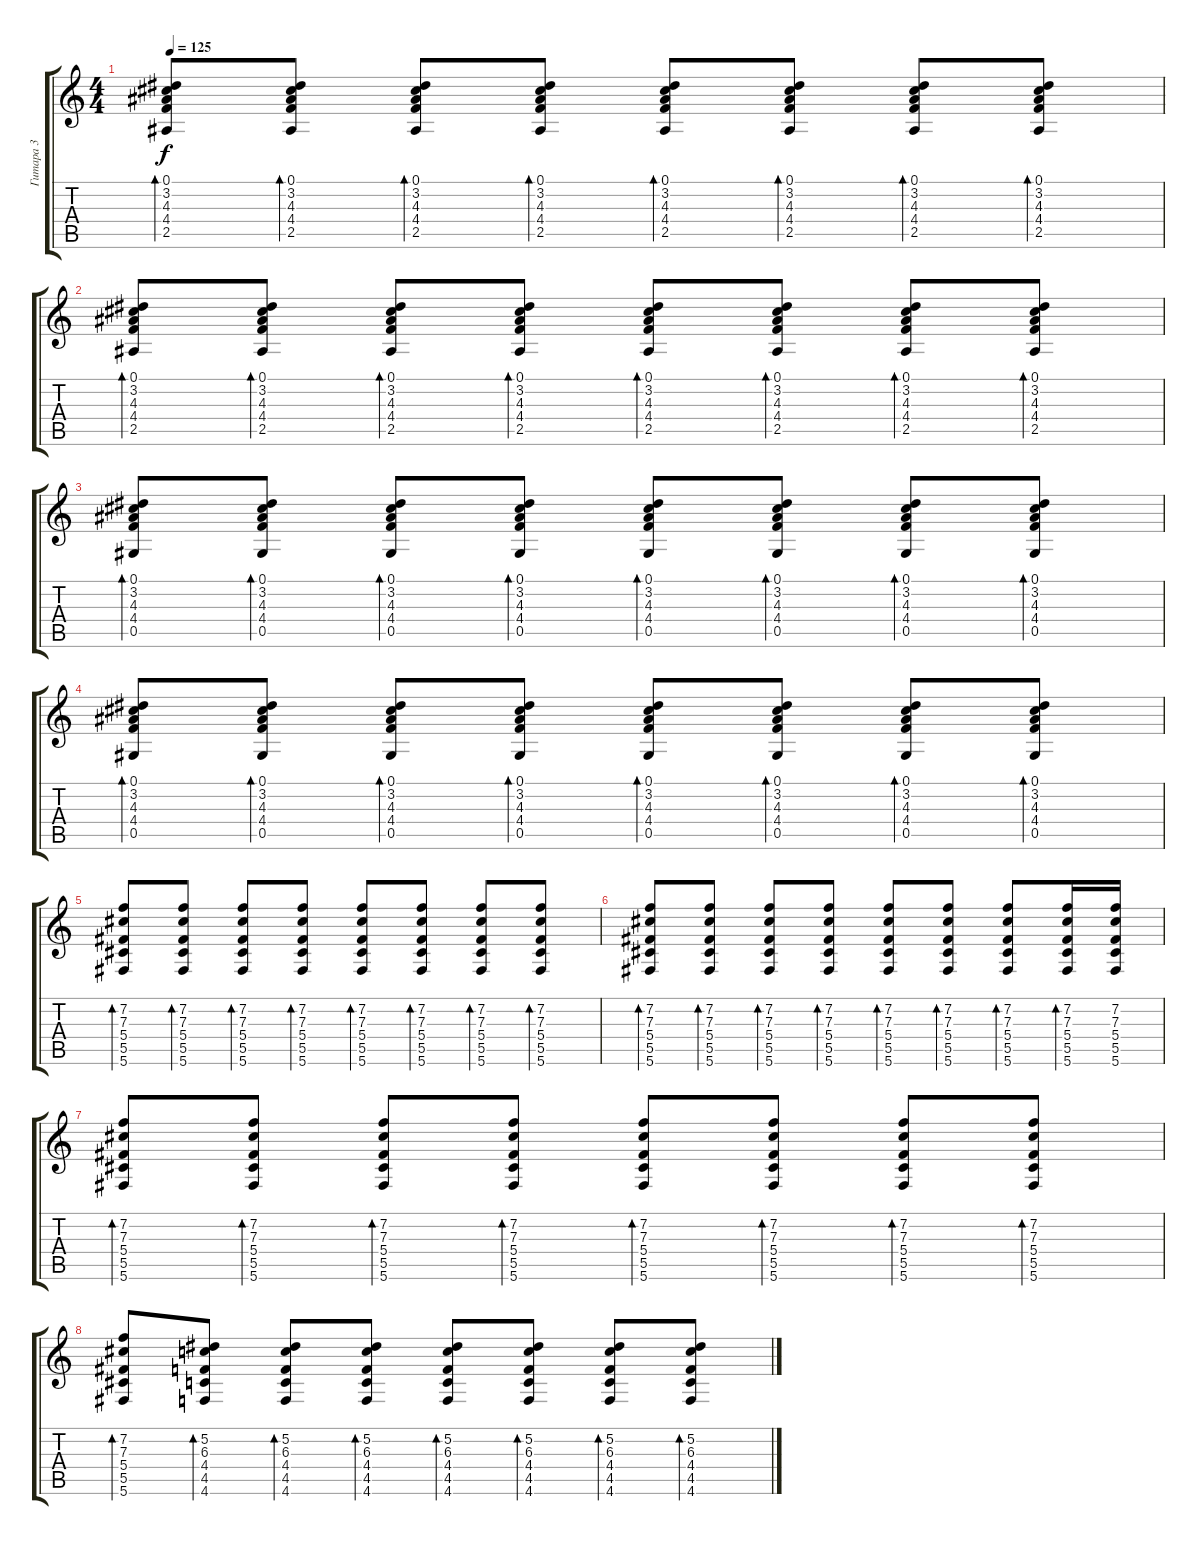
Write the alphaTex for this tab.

\track ("Гитара 3" "Гитара 3") {instrument electricguitarclean}
\staff {score tabs}
\tuning (Eb4 Bb3 Gb3 Db3 Ab2 Db2) {hide}
\ts (4 4)
\tempo 125
\clef g2
\ks c
(0.1 3.2 4.3 4.4 2.5).8{bd 60 dy f} (0.1 3.2 4.3 4.4 2.5).8{bd 60} (0.1 3.2 4.3 4.4 2.5).8{bd 60} (0.1 3.2 4.3 4.4 2.5).8{bd 60} (0.1 3.2 4.3 4.4 2.5).8{bd 60} (0.1 3.2 4.3 4.4 2.5).8{bd 60} (0.1 3.2 4.3 4.4 2.5).8{bd 60} (0.1 3.2 4.3 4.4 2.5).8{bd 60} |
(0.1 3.2 4.3 4.4 2.5).8{bd 60} (0.1 3.2 4.3 4.4 2.5).8{bd 60} (0.1 3.2 4.3 4.4 2.5).8{bd 60} (0.1 3.2 4.3 4.4 2.5).8{bd 60} (0.1 3.2 4.3 4.4 2.5).8{bd 60} (0.1 3.2 4.3 4.4 2.5).8{bd 60} (0.1 3.2 4.3 4.4 2.5).8{bd 60} (0.1 3.2 4.3 4.4 2.5).8{bd 60} |
(0.1 3.2 4.3 4.4 0.5).8{bd 60} (0.1 3.2 4.3 4.4 0.5).8{bd 60} (0.1 3.2 4.3 4.4 0.5).8{bd 60} (0.1 3.2 4.3 4.4 0.5).8{bd 60} (0.1 3.2 4.3 4.4 0.5).8{bd 60} (0.1 3.2 4.3 4.4 0.5).8{bd 60} (0.1 3.2 4.3 4.4 0.5).8{bd 60} (0.1 3.2 4.3 4.4 0.5).8{bd 60} |
(0.1 3.2 4.3 4.4 0.5).8{bd 60} (0.1 3.2 4.3 4.4 0.5).8{bd 60} (0.1 3.2 4.3 4.4 0.5).8{bd 60} (0.1 3.2 4.3 4.4 0.5).8{bd 60} (0.1 3.2 4.3 4.4 0.5).8{bd 60} (0.1 3.2 4.3 4.4 0.5).8{bd 60} (0.1 3.2 4.3 4.4 0.5).8{bd 60} (0.1 3.2 4.3 4.4 0.5).8{bd 60} |
(7.2 7.3 5.4 5.5 5.6).8{bd 60} (7.2 7.3 5.4 5.5 5.6).8{bd 60} (7.2 7.3 5.4 5.5 5.6).8{bd 60} (7.2 7.3 5.4 5.5 5.6).8{bd 60} (7.2 7.3 5.4 5.5 5.6).8{bd 60} (7.2 7.3 5.4 5.5 5.6).8{bd 60} (7.2 7.3 5.4 5.5 5.6).8{bd 60} (7.2 7.3 5.4 5.5 5.6).8{bd 60} |
(7.2 7.3 5.4 5.5 5.6).8{bd 60} (7.2 7.3 5.4 5.5 5.6).8{bd 60} (7.2 7.3 5.4 5.5 5.6).8{bd 60} (7.2 7.3 5.4 5.5 5.6).8{bd 60} (7.2 7.3 5.4 5.5 5.6).8{bd 60} (7.2 7.3 5.4 5.5 5.6).8{bd 60} (7.2 7.3 5.4 5.5 5.6).8{bd 60} (7.2 7.3 5.4 5.5 5.6).16{bd 60} (7.2 7.3 5.4 5.5 5.6).16 |
(7.2 7.3 5.4 5.5 5.6).8{bd 60} (7.2 7.3 5.4 5.5 5.6).8{bd 60} (7.2 7.3 5.4 5.5 5.6).8{bd 60} (7.2 7.3 5.4 5.5 5.6).8{bd 60} (7.2 7.3 5.4 5.5 5.6).8{bd 60} (7.2 7.3 5.4 5.5 5.6).8{bd 60} (7.2 7.3 5.4 5.5 5.6).8{bd 60} (7.2 7.3 5.4 5.5 5.6).8{bd 60} |
(7.2 7.3 5.4 5.5 5.6).8{bd 60} (5.2 6.3 4.4 4.5 4.6).8{bd 60} (5.2 6.3 4.4 4.5 4.6).8{bd 60} (5.2 6.3 4.4 4.5 4.6).8{bd 60} (5.2 6.3 4.4 4.5 4.6).8{bd 60} (5.2 6.3 4.4 4.5 4.6).8{bd 60} (5.2 6.3 4.4 4.5 4.6).8{bd 60} (5.2 6.3 4.4 4.5 4.6).8{bd 60}
